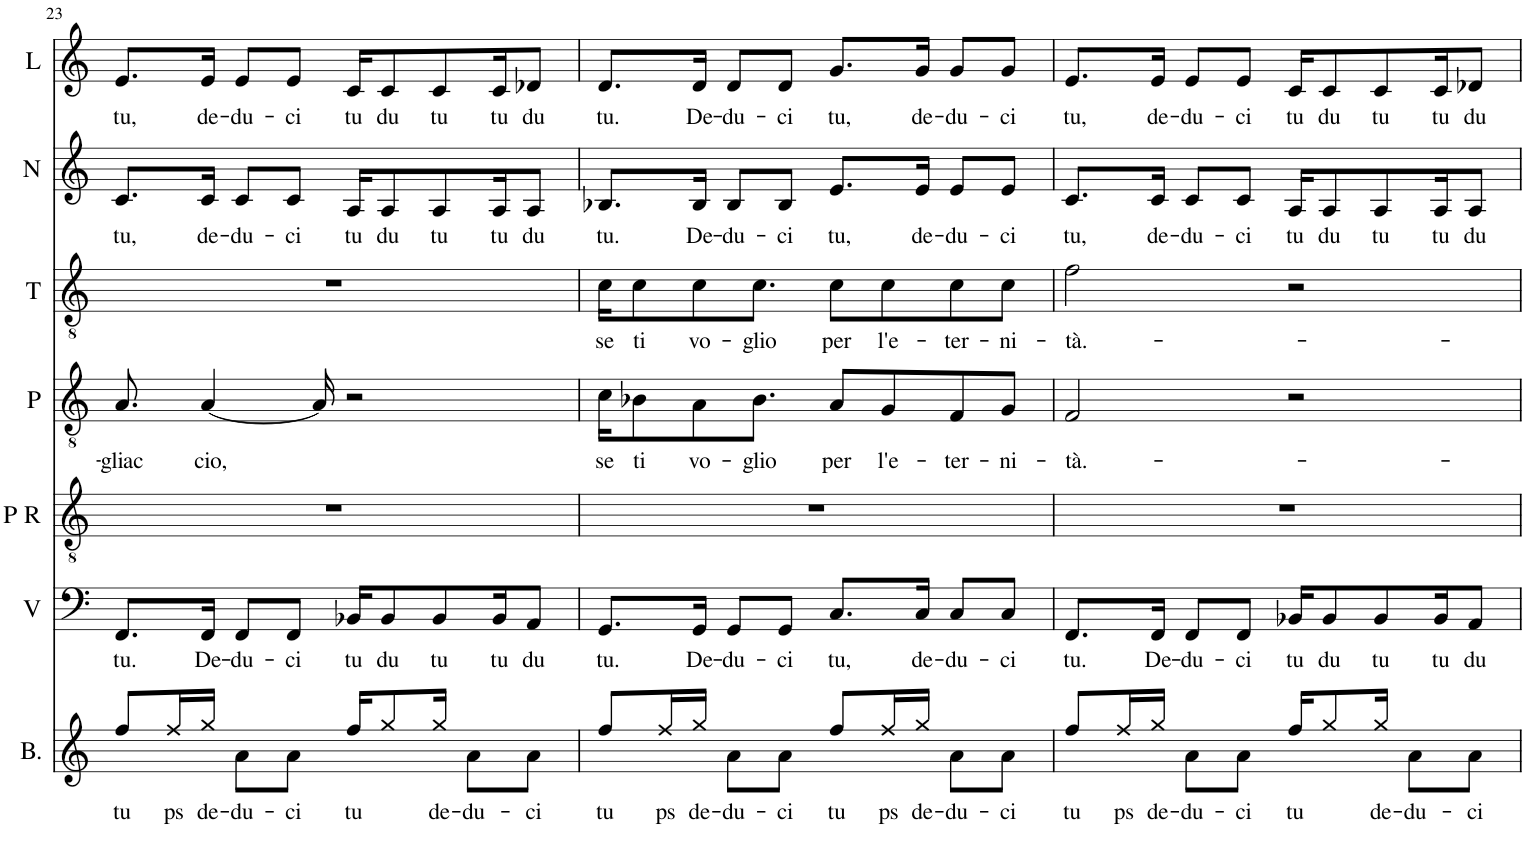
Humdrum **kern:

**kern	**text	**kern	**text	**kern	**kern	**text	**kern	**text	**kern	**text	**kern	**text
*part7	*part7	*part6	*part6	*part5	*part4	*part4	*part3	*part3	*part2	*part2	*part1	*part1
*staff7	*staff7	*staff6	*staff6	*staff5	*staff4	*staff4	*staff3	*staff3	*staff2	*staff2	*staff1	*staff1
*I"Bacco	*	*I"Viggo	*	*I"Parte  ritmica	*I"Patruk	*	*I"Tenor	*	*I"Natty	*	*I"Laval	*
*I'B.	*	*I'V	*	*I'P R	*I'P	*	*I'T	*	*I'N	*	*I'L	*
!!LO:PB:g=z
*clefG2	*	*clefF4	*	*clefGv2	*clefGv2	*	*clefGv2	*	*clefG2	*	*clefG2	*
*k[]	*	*k[]	*	*k[]	*k[]	*	*k[]	*	*k[]	*	*k[]	*
*M4/4	*	*M4/4	*	*M4/4	*M4/4	*	*M4/4	*	*M4/4	*	*M4/4	*
=23	=23	=23	=23	=23	=23	=23	=23	=23	=23	=23	=23	=23
!	!LO:LY:b	!	!LO:LY:b	!	!	!LO:LY:b	!	!	!	!LO:LY:b	!	!LO:LY:b
8Rff/L	tu	8.FF/L	tu.	1r	8.A/	-gliac	1r	.	8.c/L	tu,	8.e/L	tu,
!	!LO:LY:b	!	!	!	!	!	!	!	!	!	!	!
16Rff/L	ps	.	.	.	.	.	.	.	.	.	.	.
!	!LO:LY:b	!	!LO:LY:b	!	!	!LO:LY:b	!	!	!	!LO:LY:b	!	!LO:LY:b
16Rgg/JJ	de-	16FF/Jk	De-	.	[4A/	cio,	.	.	16c/Jk	de-	16e/Jk	de-
!	!LO:LY:b	!	!LO:LY:b	!	!	!	!	!	!	!LO:LY:b	!	!LO:LY:b
8Ra\L	-du-	8FF/L	-du-	.	.	.	.	.	8c/L	-du-	8e/L	-du-
!	!LO:LY:b	!	!LO:LY:b	!	!	!	!	!	!	!LO:LY:b	!	!LO:LY:b
8Ra\J	-ci	8FF/J	-ci	.	.	.	.	.	8c/J	-ci	8e/J	-ci
.	.	.	.	.	16A/]	.	.	.	.	.	.	.
!	!LO:LY:b	!	!LO:LY:b	!	!	!	!	!	!	!LO:LY:b	!	!LO:LY:b
16Rff/KL	tu	16BB-X/KL	tu	.	2r	.	.	.	16A/KL	tu	16c/KL	tu
!	!	!	!LO:LY:b	!	!	!	!	!	!	!LO:LY:b	!	!LO:LY:b
8Rgg/	.	8BB-/	du	.	.	.	.	.	8A/	du	8c/	du
!	!LO:LY:b	!	!LO:LY:b	!	!	!	!	!	!	!LO:LY:b	!	!LO:LY:b
16Rgg/Jk	de-	8BB-/	tu	.	.	.	.	.	8A/	tu	8c/	tu
!	!LO:LY:b	!	!	!	!	!	!	!	!	!	!	!
8Ra\L	-du-	.	.	.	.	.	.	.	.	.	.	.
!	!	!	!LO:LY:b	!	!	!	!	!	!	!LO:LY:b	!	!LO:LY:b
.	.	16BB-/K	tu	.	.	.	.	.	16A/K	tu	16c/K	tu
!	!LO:LY:b	!	!LO:LY:b	!	!	!	!	!	!	!LO:LY:b	!	!LO:LY:b
8Ra\J	-ci	8AA/J	du	.	.	.	.	.	8A/J	du	8d-X/J	du
=24	=24	=24	=24	=24	=24	=24	=24	=24	=24	=24	=24	=24
!	!LO:LY:b	!	!LO:LY:b	!	!	!LO:LY:b	!	!LO:LY:b	!	!LO:LY:b	!	!LO:LY:b
8Rff/L	tu	8.GG/L	tu.	1r	16c\KL	se	16c\KL	se	8.B-X/L	tu.	8.d/L	tu.
!	!	!	!	!	!	!LO:LY:b	!	!LO:LY:b	!	!	!	!
.	.	.	.	.	8B-X\	ti	8c\	ti	.	.	.	.
!	!LO:LY:b	!	!	!	!	!	!	!	!	!	!	!
16Rff/L	ps	.	.	.	.	.	.	.	.	.	.	.
!	!LO:LY:b	!	!LO:LY:b	!	!	!LO:LY:b	!	!LO:LY:b	!	!LO:LY:b	!	!LO:LY:b
16Rgg/JJ	de-	16GG/Jk	De-	.	8A\	vo-	8c\	vo-	16B-/Jk	De-	16d/Jk	De-
!	!LO:LY:b	!	!LO:LY:b	!	!	!	!	!	!	!LO:LY:b	!	!LO:LY:b
8Ra\L	-du-	8GG/L	-du-	.	.	.	.	.	8B-/L	-du-	8d/L	-du-
!	!	!	!	!	!	!LO:LY:b	!	!LO:LY:b	!	!	!	!
.	.	.	.	.	8.B-\J	-glio	8.c\J	-glio	.	.	.	.
!	!LO:LY:b	!	!LO:LY:b	!	!	!	!	!	!	!LO:LY:b	!	!LO:LY:b
8Ra\J	-ci	8GG/J	-ci	.	.	.	.	.	8B-/J	-ci	8d/J	-ci
!	!LO:LY:b	!	!LO:LY:b	!	!	!LO:LY:b	!	!LO:LY:b	!	!LO:LY:b	!	!LO:LY:b
8Rff/L	tu	8.C/L	tu,	.	8A/L	per	8c\L	per	8.e/L	tu,	8.g/L	tu,
!	!LO:LY:b	!	!	!	!	!LO:LY:b	!	!LO:LY:b	!	!	!	!
16Rff/L	ps	.	.	.	8G/	l'e-	8c\	l'e-	.	.	.	.
!	!LO:LY:b	!	!LO:LY:b	!	!	!	!	!	!	!LO:LY:b	!	!LO:LY:b
16Rgg/JJ	de-	16C/Jk	de-	.	.	.	.	.	16e/Jk	de-	16g/Jk	de-
!	!LO:LY:b	!	!LO:LY:b	!	!	!LO:LY:b	!	!LO:LY:b	!	!LO:LY:b	!	!LO:LY:b
8Ra\L	-du-	8C/L	-du-	.	8F/	-ter-	8c\	-ter-	8e/L	-du-	8g/L	-du-
!	!LO:LY:b	!	!LO:LY:b	!	!	!LO:LY:b	!	!LO:LY:b	!	!LO:LY:b	!	!LO:LY:b
8Ra\J	-ci	8C/J	-ci	.	8G/J	-ni-	8c\J	-ni-	8e/J	-ci	8g/J	-ci
=25	=25	=25	=25	=25	=25	=25	=25	=25	=25	=25	=25	=25
!	!LO:LY:b	!	!LO:LY:b	!	!	!LO:LY:b	!	!LO:LY:b	!	!LO:LY:b	!	!LO:LY:b
8Rff/L	tu	8.FF/L	tu.	1r	2F/	-tà.-	2f\	-tà.-	8.c/L	tu,	8.e/L	tu,
!	!LO:LY:b	!	!	!	!	!	!	!	!	!	!	!
16Rff/L	ps	.	.	.	.	.	.	.	.	.	.	.
!	!LO:LY:b	!	!LO:LY:b	!	!	!	!	!	!	!LO:LY:b	!	!LO:LY:b
16Rgg/JJ	de-	16FF/Jk	De-	.	.	.	.	.	16c/Jk	de-	16e/Jk	de-
!	!LO:LY:b	!	!LO:LY:b	!	!	!	!	!	!	!LO:LY:b	!	!LO:LY:b
8Ra\L	-du-	8FF/L	-du-	.	.	.	.	.	8c/L	-du-	8e/L	-du-
!	!LO:LY:b	!	!LO:LY:b	!	!	!	!	!	!	!LO:LY:b	!	!LO:LY:b
8Ra\J	-ci	8FF/J	-ci	.	.	.	.	.	8c/J	-ci	8e/J	-ci
!	!LO:LY:b	!	!LO:LY:b	!	!	!	!	!	!	!LO:LY:b	!	!LO:LY:b
16Rff/KL	tu	16BB-X/KL	tu	.	2r	.	2r	.	16A/KL	tu	16c/KL	tu
!	!	!	!LO:LY:b	!	!	!	!	!	!	!LO:LY:b	!	!LO:LY:b
8Rgg/	.	8BB-/	du	.	.	.	.	.	8A/	du	8c/	du
!	!LO:LY:b	!	!LO:LY:b	!	!	!	!	!	!	!LO:LY:b	!	!LO:LY:b
16Rgg/Jk	de-	8BB-/	tu	.	.	.	.	.	8A/	tu	8c/	tu
!	!LO:LY:b	!	!	!	!	!	!	!	!	!	!	!
8Ra\L	-du-	.	.	.	.	.	.	.	.	.	.	.
!	!	!	!LO:LY:b	!	!	!	!	!	!	!LO:LY:b	!	!LO:LY:b
.	.	16BB-/K	tu	.	.	.	.	.	16A/K	tu	16c/K	tu
!	!LO:LY:b	!	!LO:LY:b	!	!	!	!	!	!	!LO:LY:b	!	!LO:LY:b
8Ra\J	-ci	8AA/J	du	.	.	.	.	.	8A/J	du	8d-X/J	du
=	=	=	=	=	=	=	=	=	=	=	=	=
*-	*-	*-	*-	*-	*-	*-	*-	*-	*-	*-	*-	*-
